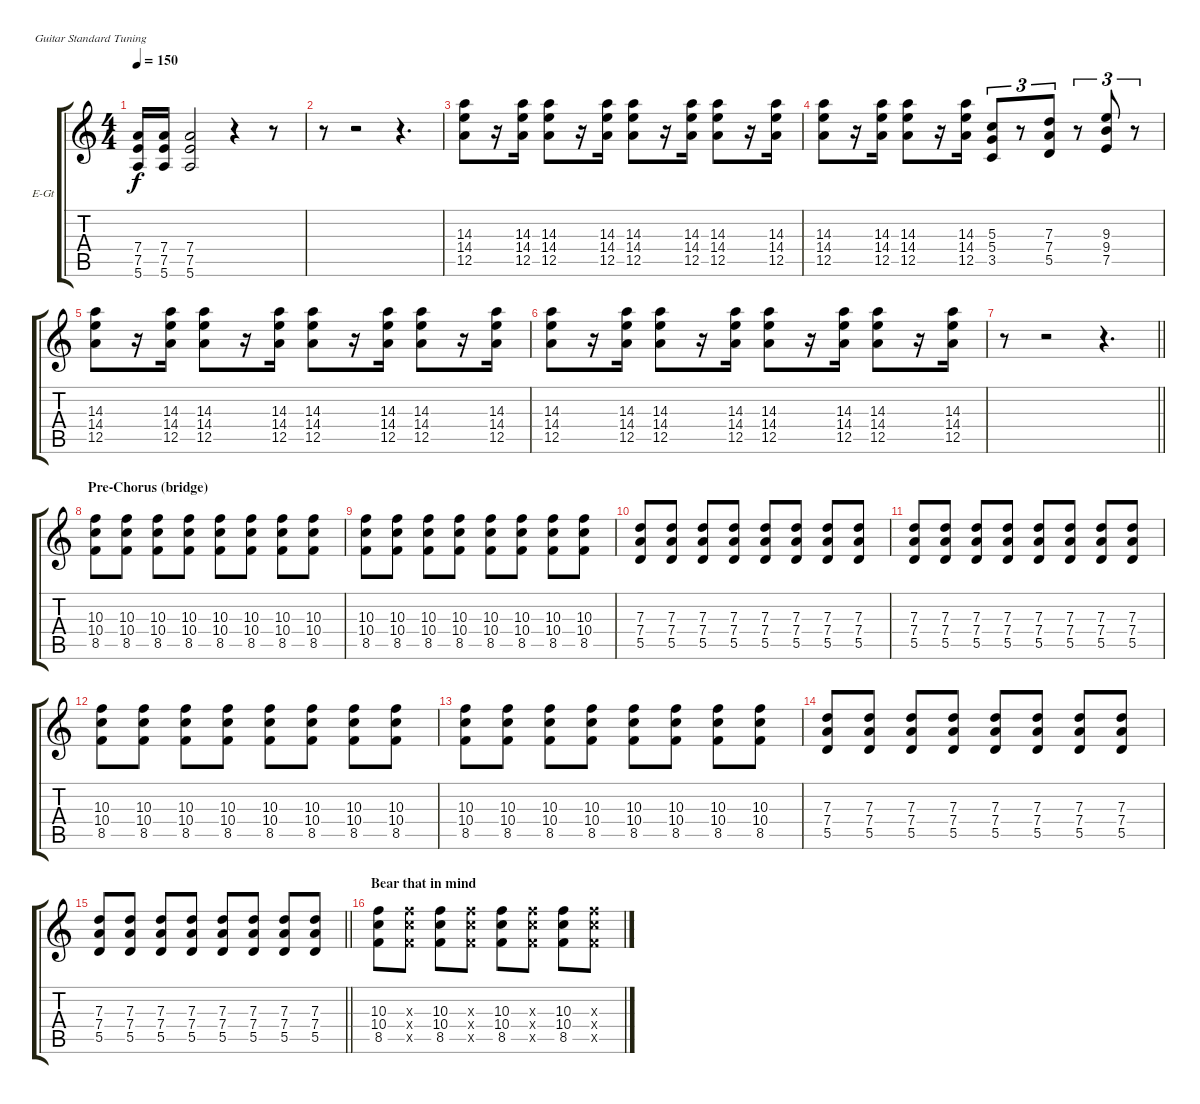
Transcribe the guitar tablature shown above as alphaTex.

\bracketExtendMode groupsimilarinstruments
\firstSystemTrackNameOrientation horizontal
\otherSystemsTrackNameOrientation horizontal
\track ("Alex Turner Clean" "E-Gt") {instrument electricguitarclean}
\staff {score tabs}
\tuning (E4 B3 G3 D3 A2 E2)
\ts (4 4)
\tempo 150
\clef g2
\scale
0.333333
\ks c
(7.4 7.5 5.6).16{dy f} (7.4 7.5 5.6).16 (7.4 7.5 5.6).2 r.4 r.8 |
\scale
0.333333 r.8 r.2 r.4{d} |
\scale
0.333333 (14.3 14.4 12.5).8 r.16 (14.3 14.4 12.5).16 (14.3 14.4 12.5).8 r.16 (14.3 14.4 12.5).16 (14.3 14.4 12.5).8 r.16 (14.3 14.4 12.5).16 (14.3 14.4 12.5).8 r.16 (14.3 14.4 12.5).16 |
\scale
0.333333 (14.3 14.4 12.5).8 r.16 (14.3 14.4 12.5).16 (14.3 14.4 12.5).8 r.16 (14.3 14.4 12.5).16 (5.3 5.4 3.5).8{tu (3 2)} r.8{tu (3 2)} (7.3 7.4 5.5).8{tu (3 2)} r.8{tu (3 2)} (9.3 9.4 7.5).8{tu (3 2)} r.8{tu (3 2)} |
\scale
0.333333 (14.3 14.4 12.5).8 r.16 (14.3 14.4 12.5).16 (14.3 14.4 12.5).8 r.16 (14.3 14.4 12.5).16 (14.3 14.4 12.5).8 r.16 (14.3 14.4 12.5).16 (14.3 14.4 12.5).8 r.16 (14.3 14.4 12.5).16 |
\scale
0.333333 (14.3 14.4 12.5).8 r.16 (14.3 14.4 12.5).16 (14.3 14.4 12.5).8 r.16 (14.3 14.4 12.5).16 (14.3 14.4 12.5).8 r.16 (14.3 14.4 12.5).16 (14.3 14.4 12.5).8 r.16 (14.3 14.4 12.5).16 |
\scale
0.333333
\barLineRight lightlight
r.8 r.2 r.4{d} |
\section ("" "Pre-Chorus (bridge)")
\scale
0.333333 (10.3 10.4 8.5).8 (10.3 10.4 8.5).8 (10.3 10.4 8.5).8 (10.3 10.4 8.5).8 (10.3 10.4 8.5).8 (10.3 10.4 8.5).8 (10.3 10.4 8.5).8 (10.3 10.4 8.5).8 |
\scale
0.333333 (10.3 10.4 8.5).8 (10.3 10.4 8.5).8 (10.3 10.4 8.5).8 (10.3 10.4 8.5).8 (10.3 10.4 8.5).8 (10.3 10.4 8.5).8 (10.3 10.4 8.5).8 (10.3 10.4 8.5).8 |
\scale
0.333333 (7.3 7.4 5.5).8 (7.3 7.4 5.5).8 (7.3 7.4 5.5).8 (7.3 7.4 5.5).8 (7.3 7.4 5.5).8 (7.3 7.4 5.5).8 (7.3 7.4 5.5).8 (7.3 7.4 5.5).8 |
\scale
0.333333 (7.3 7.4 5.5).8 (7.3 7.4 5.5).8 (7.3 7.4 5.5).8 (7.3 7.4 5.5).8 (7.3 7.4 5.5).8 (7.3 7.4 5.5).8 (7.3 7.4 5.5).8 (7.3 7.4 5.5).8 |
\scale
0.333333 (10.3 10.4 8.5).8 (10.3 10.4 8.5).8 (10.3 10.4 8.5).8 (10.3 10.4 8.5).8 (10.3 10.4 8.5).8 (10.3 10.4 8.5).8 (10.3 10.4 8.5).8 (10.3 10.4 8.5).8 |
\scale
0.333333 (10.3 10.4 8.5).8 (10.3 10.4 8.5).8 (10.3 10.4 8.5).8 (10.3 10.4 8.5).8 (10.3 10.4 8.5).8 (10.3 10.4 8.5).8 (10.3 10.4 8.5).8 (10.3 10.4 8.5).8 |
\scale
0.333333 (7.3 7.4 5.5).8 (7.3 7.4 5.5).8 (7.3 7.4 5.5).8 (7.3 7.4 5.5).8 (7.3 7.4 5.5).8 (7.3 7.4 5.5).8 (7.3 7.4 5.5).8 (7.3 7.4 5.5).8 |
\scale
0.333333
\barLineRight lightlight
(7.3 7.4 5.5).8 (7.3 7.4 5.5).8 (7.3 7.4 5.5).8 (7.3 7.4 5.5).8 (7.3 7.4 5.5).8 (7.3 7.4 5.5).8 (7.3 7.4 5.5).8 (7.3 7.4 5.5).8 |
\section ("" "Bear that in mind")
\scale
0.333333 (10.3 10.4 8.5).8 (10.3{x} 10.4{x} 8.5{x}).8 (10.3 10.4 8.5).8 (10.3{x} 10.4{x} 8.5{x}).8 (10.3 10.4 8.5).8 (10.3{x} 10.4{x} 8.5{x}).8 (10.3 10.4 8.5).8 (10.3{x} 10.4{x} 8.5{x}).8
